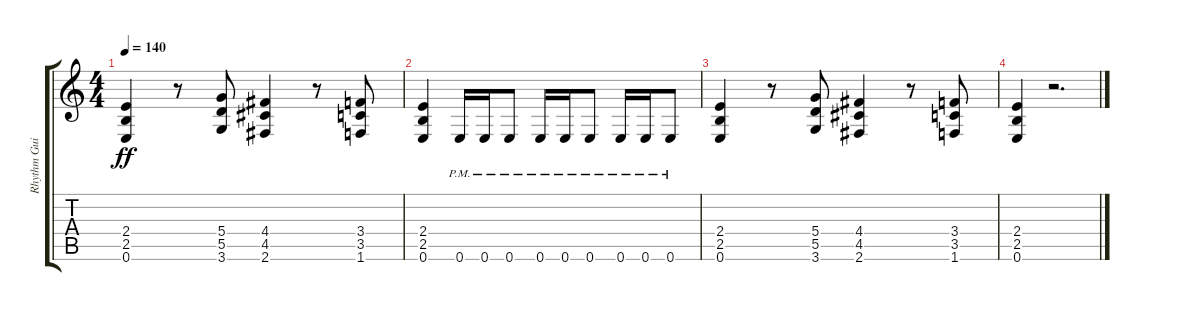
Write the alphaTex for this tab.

\track ("Rhythm Guitar 1" "Rhythm Gui") {instrument distortionguitar}
\staff {score tabs}
\tuning (E4 B3 G3 D3 A2 E2) {hide}
\ts (4 4)
\tempo 140
\clef g2
\ks c
(2.4 2.5 0.6).4{dy ff} r.8 (5.4 5.5 3.6).8 (4.4 4.5 2.6).4 r.8 (3.4 3.5 1.6).8 |
(2.4 2.5 0.6).4 0.6{pm}.16 0.6{pm}.16 0.6{pm}.8 0.6{pm}.16 0.6{pm}.16 0.6{pm}.8 0.6{pm}.16 0.6{pm}.16 0.6{pm}.8 |
(2.4 2.5 0.6).4 r.8 (5.4 5.5 3.6).8 (4.4 4.5 2.6).4 r.8 (3.4 3.5 1.6).8 |
(2.4 2.5 0.6).4 r.2{d}
